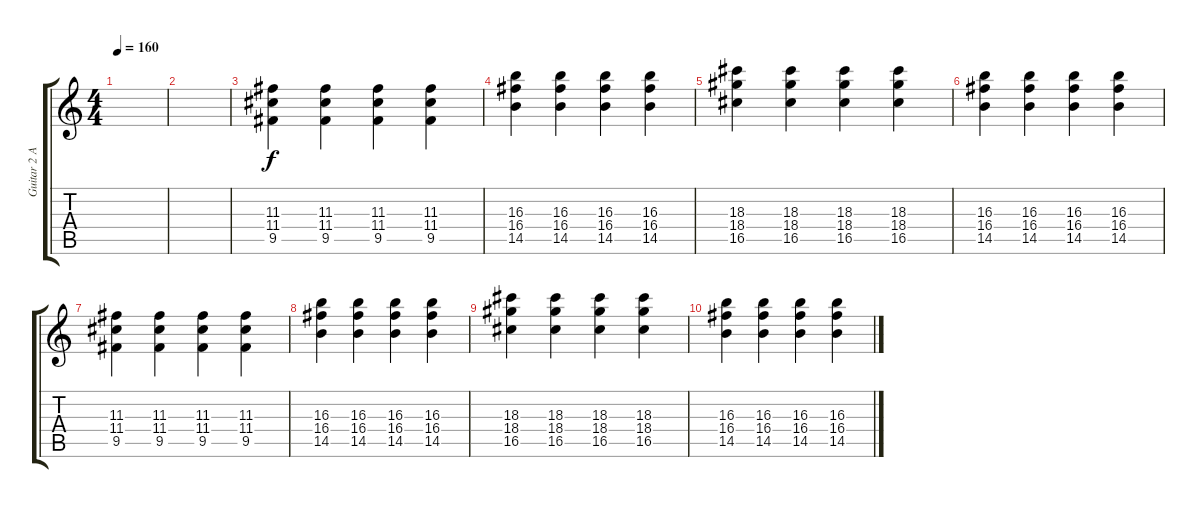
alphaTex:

\track ("Guitar 2 Acoustic" "Guitar 2 A") {instrument acousticguitarsteel}
\staff {score tabs}
\tuning (E4 B3 G3 D3 A2 E2) {hide}
\ts (4 4)
\tempo 160
\clef g2
\ks c
|
|
(11.3 11.4 9.5).4{volume 8 instrument acousticguitarsteel} (11.3 11.4 9.5).4 (11.3 11.4 9.5).4 (11.3 11.4 9.5).4 |
(16.3 16.4 14.5).4 (16.3 16.4 14.5).4 (16.3 16.4 14.5).4 (16.3 16.4 14.5).4 |
(18.3 18.4 16.5).4 (18.3 18.4 16.5).4 (18.3 18.4 16.5).4 (18.3 18.4 16.5).4 |
(16.3 16.4 14.5).4 (16.3 16.4 14.5).4 (16.3 16.4 14.5).4 (16.3 16.4 14.5).4 |
(11.3 11.4 9.5).4 (11.3 11.4 9.5).4 (11.3 11.4 9.5).4 (11.3 11.4 9.5).4 |
(16.3 16.4 14.5).4 (16.3 16.4 14.5).4 (16.3 16.4 14.5).4 (16.3 16.4 14.5).4 |
(18.3 18.4 16.5).4 (18.3 18.4 16.5).4 (18.3 18.4 16.5).4 (18.3 18.4 16.5).4 |
(16.3 16.4 14.5).4 (16.3 16.4 14.5).4 (16.3 16.4 14.5).4 (16.3 16.4 14.5).4
